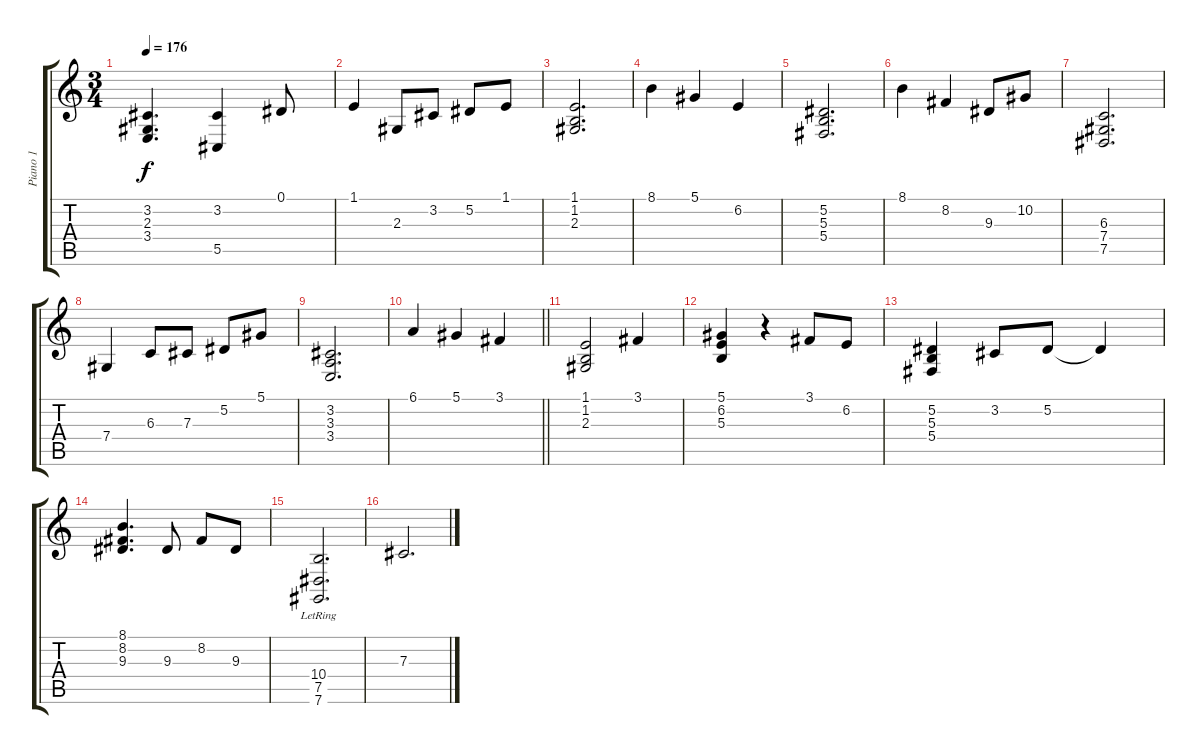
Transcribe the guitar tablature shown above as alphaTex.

\track ("Piano 1" "Piano 1") {instrument electricgrandpiano}
\staff {score tabs}
\tuning (Eb4 Bb3 Gb3 Db3 Ab2 Db2) {hide}
\ts (3 4)
\tempo 176
\clef g2
\ks c
(3.2 2.3 3.4).4{d dy f} (3.2 5.5).4 0.1.8 |
1.1.4 2.3.8 3.2.8 5.2.8 1.1.8 |
(1.1 1.2 2.3).2{d} |
8.1.4 5.1.4 6.2.4 |
(5.2 5.3 5.4).2{d} |
8.1.4 8.2.4 9.3.8 10.2.8 |
(6.3 7.4 7.5).2{d} |
7.4.4 6.3.8 7.3.8 5.2.8 5.1.8 |
(3.2 3.3 3.4).2{d} |
\barLineRight lightlight
6.1.4 5.1.4 3.1.4 |
(1.1 1.2 2.3).2 3.1.4 |
(5.1 6.2 5.3).4 r.4 3.1.8 6.2.8 |
(5.2 5.3 5.4).4 3.2.8 5.2.8 5.2{t}.4 |
(8.1 8.2 9.3).4{d} 9.3.8 8.2.8 9.3.8 |
(10.4{lr} 7.5{lr} 7.6{lr}).2{d} |
7.3.2{d}
